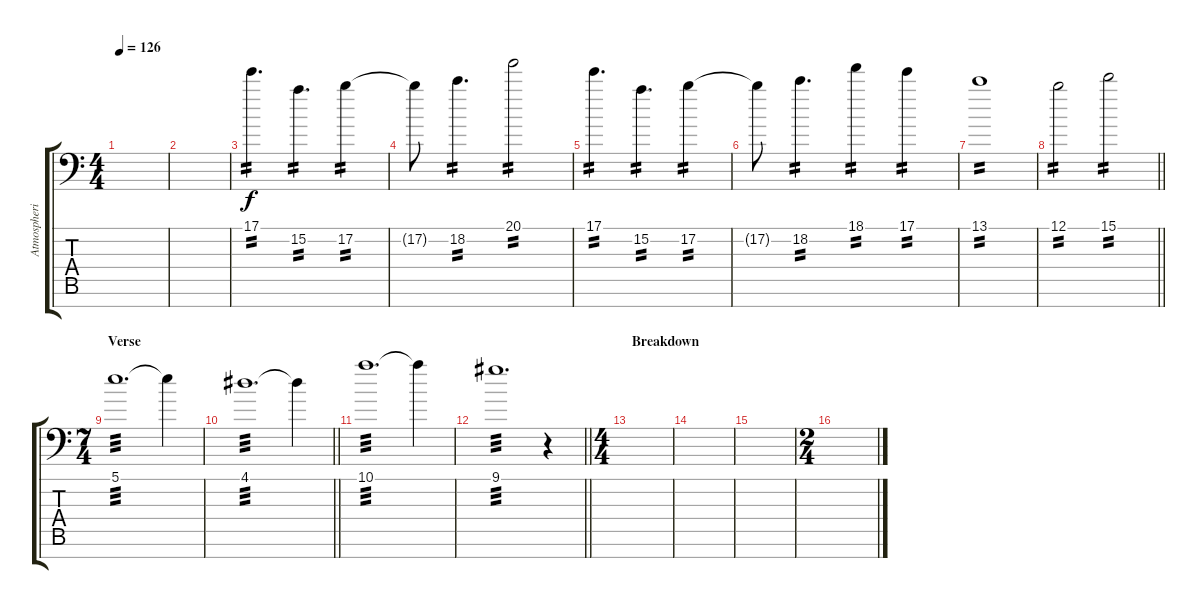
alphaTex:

\track ("Atmospherics 1" "Atmospheri") {instrument distortionguitar}
\staff {score tabs}
\tuning (B3 Gb3 D3 A2 E2 A1 E1) {hide}
\ts (4 4)
\tempo 126
\clef f4
\ks aminor
|
|
17.1.4{d tp 2} 15.2.4{d tp 2} 17.2.4{tp 2} |
17.2{t}.8 18.2.4{d tp 2} 20.1.2{tp 2} |
17.1.4{d tp 2} 15.2.4{d tp 2} 17.2.4{tp 2} |
17.2{t}.8 18.2.4{d tp 2} 18.1.4{tp 2} 17.1.4{tp 2} |
13.1.1{tp 2} |
\barLineRight lightlight
12.1.2{tp 2} 15.1.2{tp 2} |
\ts (7 4)
\section ("" "Verse")
5.1.1{d tp 3 instrument distortionguitar} 5.1{t}.4 |
\barLineRight lightlight
4.1.1{d tp 3} 4.1{t}.4 |
10.1.1{d tp 3 instrument distortionguitar} 10.1{t}.4 |
\barLineRight lightlight
9.1.1{d tp 3} r.4 |
\ts (4 4)
\section ("" "Breakdown")
|
|
|
\ts (2 4)
